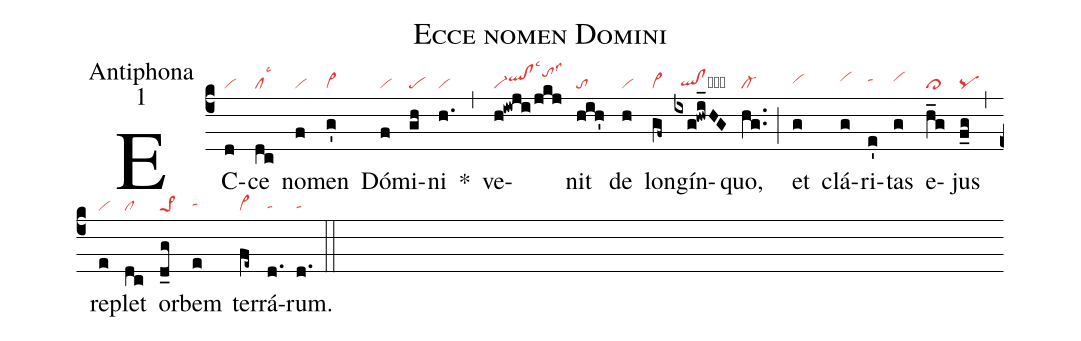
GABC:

name: Ecce nomen Domini;
office-part: Antiphona;
mode: 1;
nabc-lines: 1;
%%
(c4)
EC(d|vi)ce(dc|cllsc3) no(f|vi)men(g'|vi>) Dó(f|vi)mi(gh|pe)ni(h.|vi) *(,)
ve(h!iwji/jkj|vi-qlhi!clhilsc3tohklss3)nit(hih'|to) de(h|vi) lon(gf~|vi>)gín(ixg!hwi_HG|//qlhg!clhg>ppt1)quo,(hg..|cl-) (;)
et(g|vihh) clá(g|vihi)ri(e'|tahi)tas(g|vihi) e(h_g|cl>)jus(f_g|pq) (,)
re(e|vi)plet(dc|cl) or(d_g|pe>1)bem(e|tahh) ter(fe~|vi>)rá(d.|tahg)rum.(d.|tahg) (::)
